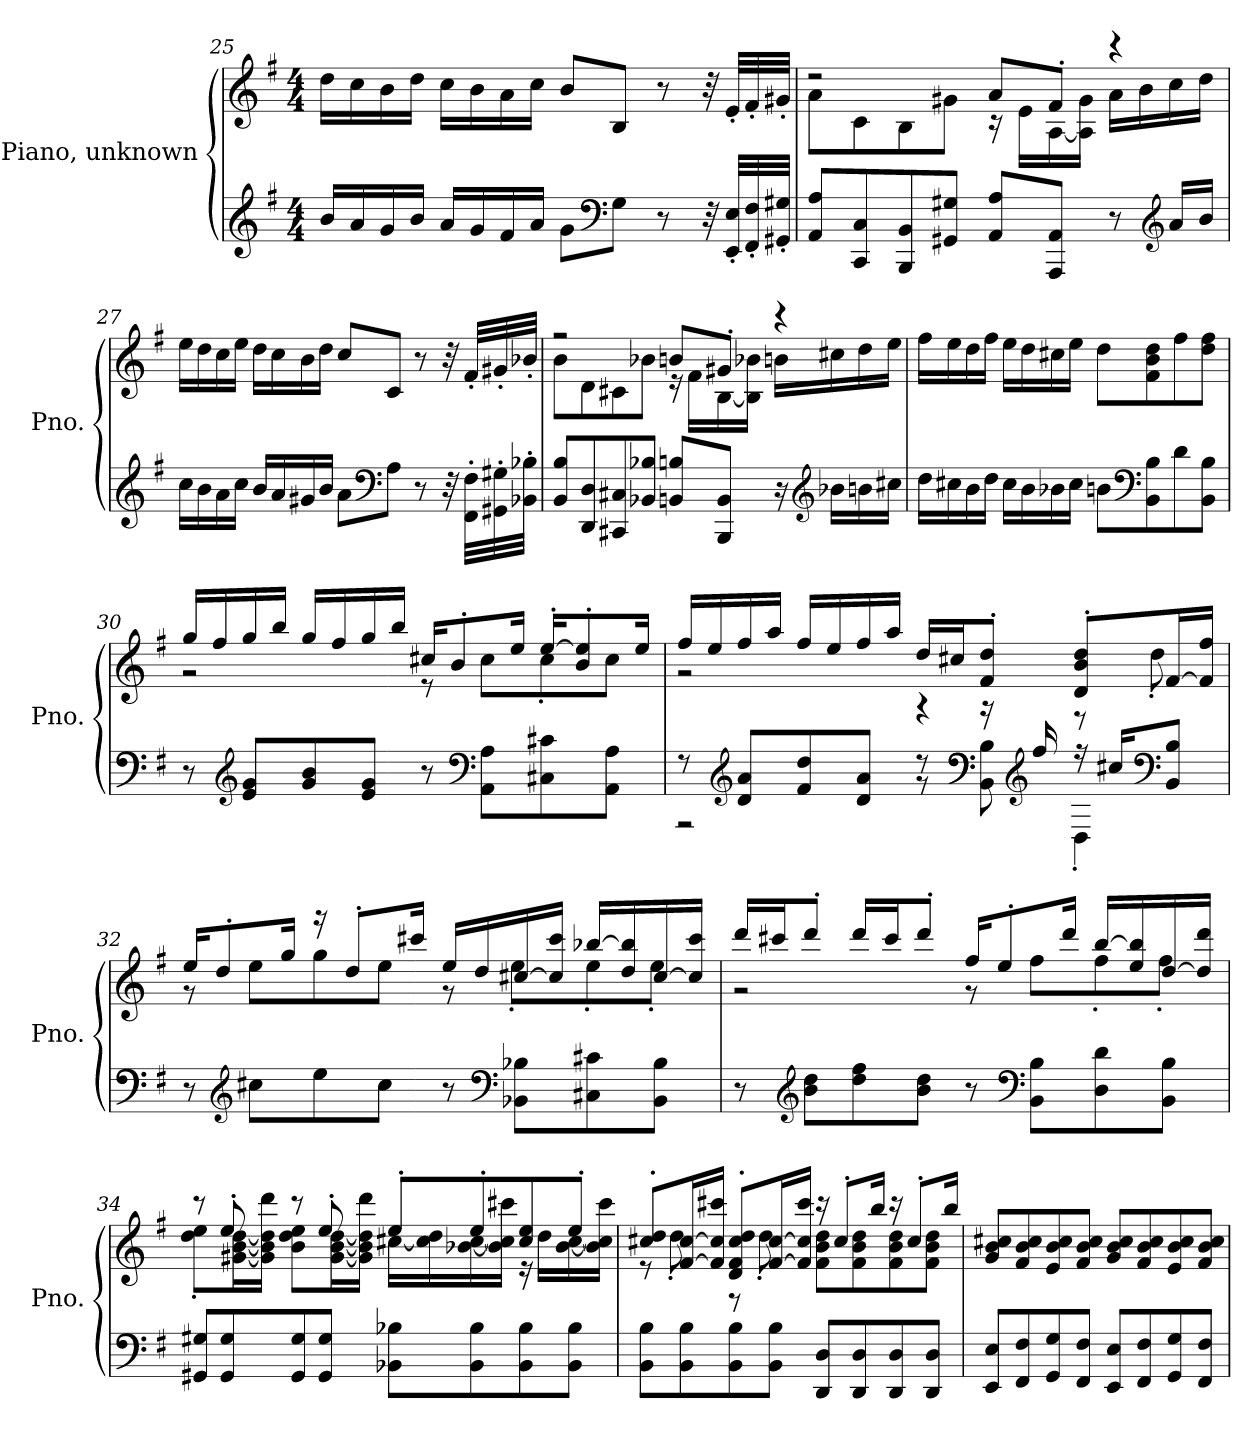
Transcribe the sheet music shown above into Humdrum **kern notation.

**kern	**kern
*part1	*part1
*staff2	*staff1
*I"Piano, unknown	*
*I'Pno.	*
!!LO:LB:g=z
*clefG2	*clefG2
*k[f#]	*k[f#]
*M4/4	*M4/4
=25	=25
16b/LL	16dd\LL
16a/	16cc\
16g/	16b\
16b/JJ	16dd\JJ
16a/LL	16cc\LL
16g/	16b\
16f#/	16a\
16a/JJ	16cc\JJ
8g\L	8b/L
*clefF4	*
8G\J	8B/J
8r	8r
32r	32r
32EE/' 32E/'LLL	32e'/LLL
32FF#/' 32F#/'	32f#'/
32GG#X/' 32G#X/'JJJ	32g#X'/JJJ
=26	=26
*	*^
8AA/ 8A/L	2r	8a\L
8CC/ 8C/	.	8c\
8BBB/ 8BB/	.	8B\
8GG#X/ 8G#X/J	.	8g#X\J
8AA/ 8A/L	8a/L	16r
.	.	16e\LL
8AAA/ 8AA/J	8f#'/J	[16A\
.	.	16A\] 16g#\JJ
8r	4r	16a\LL
.	.	16b\
*clefG2	*	*
16a/LL	.	16cc\
16b/JJ	.	16dd\JJ
*	*v	*v
!!LO:LB:g=z
=27	=27
16cc\LL	16ee\LL
16b\	16dd\
16a\	16cc\
16cc\JJ	16ee\JJ
16b/LL	16dd\LL
16a/	16cc\
16g#X/	16b\
16b/JJ	16dd\JJ
8a\L	8cc/L
*clefF4	*
8A\J	8c/J
8r	8r
32r	32r
32FF#\' 32F#\'LLL	32f#'/LLL
32GG#X\' 32G#X\'	32g#X'/
32BB-X\' 32B-X\'JJJ	32b-X'/JJJ
=28	=28
*	*^
8BB/ 8B/L	2r	8b\L
8DD/ 8D/	.	8d\
8CC#X/ 8C#X/	.	8c#X\
8BB-X/ 8B-X/J	.	8b-X\J
8BBn/ 8Bn/L	8bn/L	16r
.	.	16f#\LL
8BBB/ 8BB/J	8g#X'/J	[16B\
.	.	16B\] 16b-X\JJ
16r	4r	16bn\LL
*clefG2	*	*
16b-X\LL	.	16cc#X\
16bn\	.	16dd\
16cc#X\JJ	.	16ee\JJ
*	*v	*v
!!LO:PB:g=z
=29	=29
16dd\LL	16ff#\LL
16cc#X\	16ee\
16b\	16dd\
16dd\JJ	16ff#\JJ
16cc#\LL	16ee\LL
16b\	16dd\
16b-X\	16cc#X\
16cc#\JJ	16ee\JJ
8bn\L	8dd\L
*clefF4	*
8BB\ 8B\	8f#\ 8b\ 8dd\
8d\	8ff#\
8BB\ 8B\J	8dd\ 8ff#\J
=30	=30
*	*^
8r	16gg/LL	2r
.	16ff#/	.
*clefG2	*	*
8e/ 8g/L	16gg/	.
.	16bb/JJ	.
8g/ 8b/	16gg/LL	.
.	16ff#/	.
8e/ 8g/J	16gg/	.
.	16bb/JJ	.
8r	16cc#X/KL	8r
.	8b'/	.
*clefF4	*	*
8AA\ 8A\L	.	8cc#\L
.	16ee/Jk	.
8C#X\ 8c#X\	[16ee'/KL	8cc#'\
.	8b/' 8ee/]'	.
8AA\ 8A\J	.	8cc#\J
.	16ee/Jk	.
!!LO:LB:g=z	!!
=31	=31	=31
*^	*	*
8r	2r	16ff#/LL	2r
.	.	16ee/	.
*clefG2	*	*	*
8d/ 8a/L	.	16ff#/	.
.	.	16aa/JJ	.
8f#/ 8dd/	.	16ff#/LL	.
.	.	16ee/	.
8d/ 8a/J	.	16ff#/	.
.	.	16aa/JJ	.
8r	8r	16dd/LL	4r
.	.	16cc#X/J	.
*clefF4	*	*	*
16r	8BB\ 8B\	8f#/' 8dd/'J	.
*clefG2	*	*	*
16ff#/	.	.	.
16r	4D'\	8d/' 8b/' 8dd/'L	8r
16cc#X/KL	.	.	.
*clefF4	*	*	*
8BB/ 8B/J	.	[16f#/L	8dd'\
.	.	16f#/] 16ff#/JJ	.
*v	*v	*	*
!!LO:LB:g=z	!!
=32	=32	=32
8r	16ee/KL	8r
.	8dd'/	.
*clefG2	*	*
8cc#X\L	.	8ee\L
.	16gg/Jk	.
8ee\	16r	8gg\
.	8dd'/L	.
8cc#\J	.	8ee\J
.	16ccc#X/Jk	.
8r	16ee/LL	8r
.	16dd/	.
*clefF4	*	*
8BB-X\ 8B-X\L	[16cc#X/	8ee'\L
.	16cc#/] 16ccc#/JJ	.
8C#X\ 8c#X\	[16bb-X/LL	8ee'\
.	16dd/ 16bb-/]	.
8BB-\ 8B-\J	[16cc#/	8ee'\J
.	16cc#/] 16ccc#/JJ	.
=33	=33	=33
8r	16ddd/LL	2r
.	16ccc#X/J	.
*clefG2	*	*
8b\ 8dd\L	8ddd'/J	.
8dd\ 8ff#\	16ddd/LL	.
.	16ccc#/J	.
8b\ 8dd\J	8ddd'/J	.
8r	16ff#/KL	8r
.	8ee'/	.
*clefF4	*	*
8BB\ 8B\L	.	8ff#\L
.	16ddd/Jk	.
8D\ 8d\	[16bb/LL	8ff#'\
.	16ee/ 16bb/]	.
8BB\ 8B\J	[16dd/	8ff#'\J
.	16dd/] 16ddd/JJ	.
!!LO:LB:g=z	!!
=34	=34	=34
8GG#X/ 8G#X/L	8r	8dd\' 8ee\'L
8GG#/ 8G#/	8ee'/	[16g#X\ [16b\ [16dd\L
.	.	16g#\] 16b\] 16dd\] 16ddd\JJ
8GG#/ 8G#/	8r	8b\ 8dd\ 8ee\L
8GG#/ 8G#/J	8ee'/	[16g#\ [16b\ [16dd\L
.	.	16g#\] 16b\] 16dd\] 16ddd\JJ
8BB-X\ 8B-X\L	8ee'/L	[16cc#X\LL
.	.	16cc#\] 16dd\
8BB-\ 8B-\	8ee'/	[16b-X\ [16cc#\
.	.	16b-\] 16cc#\] 16ccc#X\JJ
8BB-\ 8B-\	8cc#/ 8ee/	16r
.	.	16dd\LL
8BB-\ 8B-\J	8ee'/J	[16b-\ [16cc#\
.	.	16b-\] 16cc#\] 16ccc#\JJ
=35	=35	=35
8BB\ 8B\L	8cc#X/' 8dd/'L	8r
8BB\ 8B\	[16f#/ [16cc#/L	8dd'\
.	16f#/] 16cc#/] 16ccc#X/JJ	.
8BB\ 8B\	8d/' 8f#/' 8cc#/' 8dd/'L	8r
8BB\ 8B\J	[16f#/ [16cc#/L	8dd'\
.	16f#/] 16cc#/] 16ccc#/JJ	.
8DD/ 8D/L	16r	8f#\ 8b\ 8dd\L
.	8cc#'/L	.
8DD/ 8D/	.	8f#\ 8b\ 8dd\
.	16bb/Jk	.
8DD/ 8D/	16r	8f#\ 8b\ 8dd\
.	8cc#'/L	.
8DD/ 8D/J	.	8f#\ 8b\ 8dd\J
.	16bb/Jk	.
*	*v	*v
!!LO:LB:g=z
=36	=36
8EE/ 8E/L	8g/ 8b/ 8cc#X/L
8FF#/ 8F#/	8f#/ 8b/ 8cc#/
8GG/ 8G/	8e/ 8b/ 8cc#/
8FF#/ 8F#/J	8f#/ 8b/ 8cc#/J
8EE/ 8E/L	8g/ 8b/ 8cc#/L
8FF#/ 8F#/	8f#/ 8b/ 8cc#/
8GG/ 8G/	8e/ 8b/ 8cc#/
8FF#/ 8F#/J	8f#/ 8b/ 8cc#/J
=	=
*-	*-
